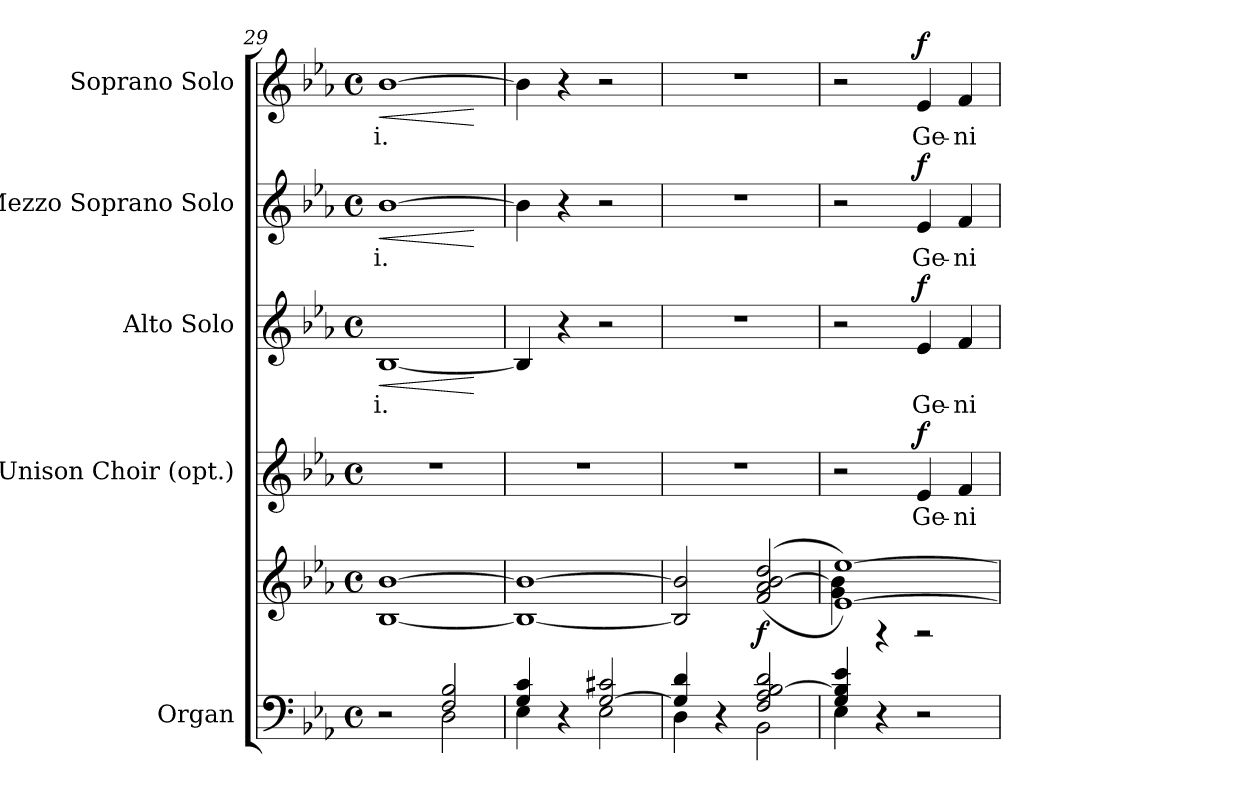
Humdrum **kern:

**kern	**kern	**dynam	**kern	**text	**dynam	**kern	**text	**dynam	**kern	**text	**dynam	**kern	**text	**dynam
*part5	*part5	*part5	*part4	*part4	*part4	*part3	*part3	*part3	*part2	*part2	*part2	*part1	*part1	*part1
*staff6	*staff5	*staff5/6	*staff4	*staff4	*staff4	*staff3	*staff3	*staff3	*staff2	*staff2	*staff2	*staff1	*staff1	*staff1
*I"Organ	*	*	*I"Unison Choir (opt.)	*	*	*I"Alto Solo	*	*	*I"Mezzo Soprano Solo	*	*	*I"Soprano Solo	*	*
*I'Org.	*	*	*	*	*	*I'A. Solo	*	*	*I'MS. Solo	*	*	*I'S. Solo	*	*
*clefF4	*clefG2	*	*clefG2	*	*	*clefG2	*	*	*clefG2	*	*	*clefG2	*	*
*k[b-e-a-]	*k[b-e-a-]	*	*k[b-e-a-]	*	*	*k[b-e-a-]	*	*	*k[b-e-a-]	*	*	*k[b-e-a-]	*	*
*E-:	*E-:	*	*E-:	*	*	*E-:	*	*	*E-:	*	*	*E-:	*	*
*M4/4	*M4/4	*	*M4/4	*	*	*M4/4	*	*	*M4/4	*	*	*M4/4	*	*
*met(c)	*met(c)	*	*met(c)	*	*	*met(c)	*	*	*met(c)	*	*	*met(c)	*	*
=29	=29	=29	=29	=29	=29	=29	=29	=29	=29	=29	=29	=29	=29	=29
*^	*	*	*	*	*	*	*	*	*	*	*	*	*	*
!	!	!	!	!	!	!	!	!LO:LY:b:color=#000000	!LO:HP:b	!	!	!	!	!	!
!	!	!	!	!	!	!	!	!	!	!	!LO:LY:b:color=#000000	!LO:HP:b	!	!	!
!	!	!	!	!	!	!	!	!	!	!	!	!	!	!LO:LY:b:color=#000000	!LO:HP:b
2r	2ryy	[1B-i [1b-i	.	1r	.	.	[1B-i	-i.	<	[1b-i	-i.	<	[1b-i	-i.	<
2Fi/ 2B-i	2Di\	.	.	.	.	.	.	.	.	.	.	.	.	.	.
*v	*v	*	*	*	*	*	*	*	*	*	*	*	*	*	*
.	.	.	.	.	.	.	.	[	.	.	[	.	.	[
=30	=30	=30	=30	=30	=30	=30	=30	=30	=30	=30	=30	=30	=30	=30
*^	*	*	*	*	*	*	*	*	*	*	*	*	*	*
4Gi/ 4ci	4E-i\	1B-i_ 1b-i_	.	1r	.	.	4B-i/]	.	.	4b-i\]	.	.	4b-i\]	.	.
4r	4ryy	.	.	.	.	.	4r	.	.	4r	.	.	4r	.	.
[2Gi/ 2c#Xi	2E-i\	.	.	.	.	.	2r	.	.	2r	.	.	2r	.	.
=31	=31	=31	=31	=31	=31	=31	=31	=31	=31	=31	=31	=31	=31	=31	=31
4Gi/] 4di	4Di\	2B-i/] 2b-i]	.	1r	.	.	1r	.	.	1r	.	.	1r	.	.
4r	4ryy	.	.	.	.	.	.	.	.	.	.	.	.	.	.
2Fi/ 2A-i [2B-i 2di	2BB-i\	((2fi/ 2a-i [2b-i 2ddi	f	.	.	.	.	.	.	.	.	.	.	.	.
=32	=32	=32	=32	=32	=32	=32	=32	=32	=32	=32	=32	=32	=32	=32	=32
*	*	*^	*	*	*	*	*	*	*	*	*	*	*	*	*
4Gi/ 4B-i] 4e-i	4E-i\	[1e-i [1ee-i))	4gi\ 4b-i]	.	2r	.	.	2r	.	.	2r	.	.	2r	.	.
4r	2.ryy	.	4r	.	.	.	.	.	.	.	.	.	.	.	.	.
!	!	!	!	!	!	!LO:LY:b:color=#000000	!	!	!	!	!	!	!	!	!	!
!	!	!	!	!	!	!	!	!	!LO:LY:b:color=#000000	!	!	!	!	!	!	!
!	!	!	!	!	!	!	!	!	!	!	!	!LO:LY:b:color=#000000	!	!	!	!
!	!	!	!	!	!	!	!	!	!	!	!	!	!	!	!LO:LY:b:color=#000000	!
2r	.	.	2r	.	4e-i/	Ge-	f	4e-i/	Ge-	f	4e-i/	Ge-	f	4e-i/	Ge-	f
!	!	!	!	!	!	!LO:LY:b:color=#000000	!	!	!	!	!	!	!	!	!	!
!	!	!	!	!	!	!	!	!	!LO:LY:b:color=#000000	!	!	!	!	!	!	!
!	!	!	!	!	!	!	!	!	!	!	!	!LO:LY:b:color=#000000	!	!	!	!
!	!	!	!	!	!	!	!	!	!	!	!	!	!	!	!LO:LY:b:color=#000000	!
.	.	.	.	.	4fi/	-ni-	.	4fi/	-ni-	.	4fi/	-ni-	.	4fi/	-ni-	.
*v	*v	*	*	*	*	*	*	*	*	*	*	*	*	*	*	*
*	*v	*v	*	*	*	*	*	*	*	*	*	*	*	*	*
=	=	=	=	=	=	=	=	=	=	=	=	=	=	=
*-	*-	*-	*-	*-	*-	*-	*-	*-	*-	*-	*-	*-	*-	*-
